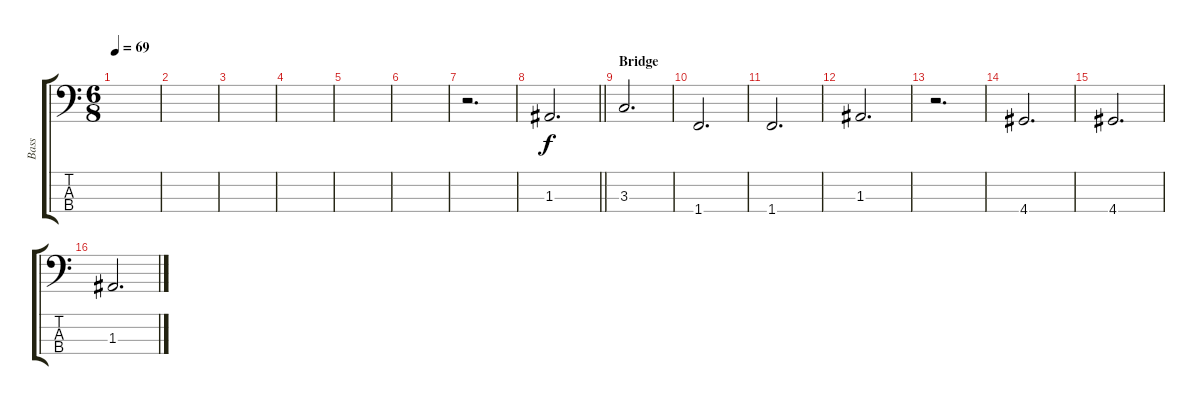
\track ("Bass" "Bass") {instrument electricbassfinger}
\staff {score tabs}
\tuning (G2 D2 A1 E1) {hide}
\ts (6 8)
\tempo 69
\clef f4
\ks c
|
|
|
|
|
|
r.2{d} |
\barLineRight lightlight
1.3.2{d} |
\section ("" "Bridge")
3.3.2{d} |
1.4.2{d} |
1.4.2{d} |
1.3.2{d} |
r.2{d} |
4.4.2{d} |
4.4.2{d} |
1.3.2{d}
